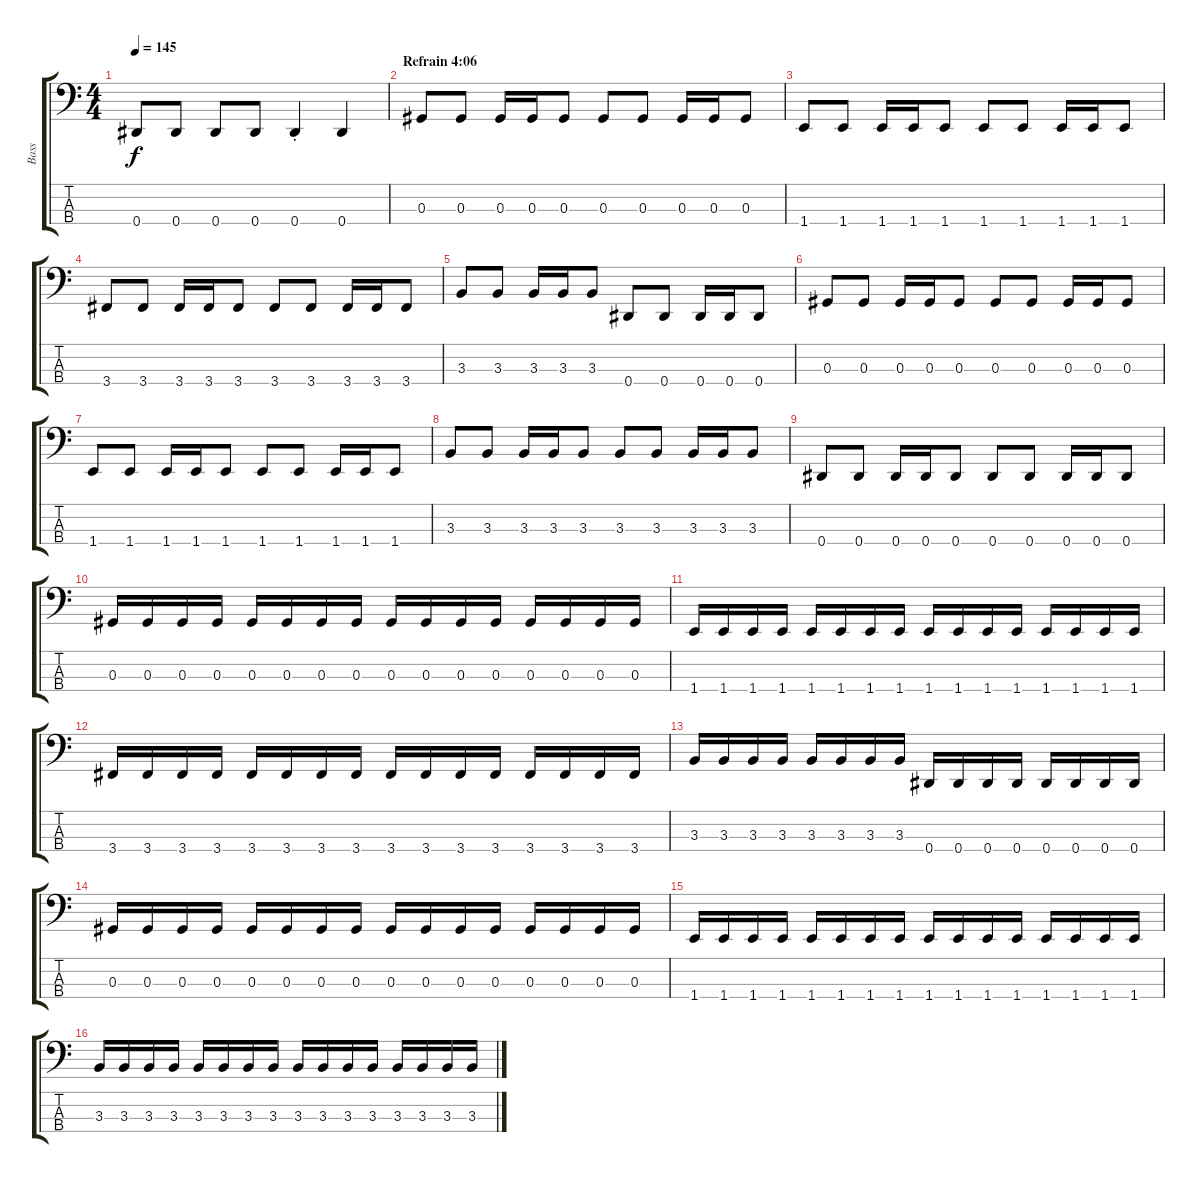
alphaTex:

\track ("Bass" "Bass") {instrument electricbasspick}
\staff {score tabs}
\tuning (Gb2 Db2 Ab1 Eb1) {hide}
\ts (4 4)
\tempo 145
\clef f4
\ks c
0.4.8{dy f} 0.4.8 0.4.8 0.4.8 0.4{st}.4 0.4.4 |
\section ("" "Refrain 4:06")
0.3.8 0.3.8 0.3.16 0.3.16 0.3.8 0.3.8 0.3.8 0.3.16 0.3.16 0.3.8 |
1.4.8 1.4.8 1.4.16 1.4.16 1.4.8 1.4.8 1.4.8 1.4.16 1.4.16 1.4.8 |
3.4.8 3.4.8 3.4.16 3.4.16 3.4.8 3.4.8 3.4.8 3.4.16 3.4.16 3.4.8 |
3.3.8 3.3.8 3.3.16 3.3.16 3.3.8 0.4.8 0.4.8 0.4.16 0.4.16 0.4.8 |
0.3.8 0.3.8 0.3.16 0.3.16 0.3.8 0.3.8 0.3.8 0.3.16 0.3.16 0.3.8 |
1.4.8 1.4.8 1.4.16 1.4.16 1.4.8 1.4.8 1.4.8 1.4.16 1.4.16 1.4.8 |
3.3.8 3.3.8 3.3.16 3.3.16 3.3.8 3.3.8 3.3.8 3.3.16 3.3.16 3.3.8 |
0.4.8 0.4.8 0.4.16 0.4.16 0.4.8 0.4.8 0.4.8 0.4.16 0.4.16 0.4.8 |
0.3.16 0.3.16 0.3.16 0.3.16 0.3.16 0.3.16 0.3.16 0.3.16 0.3.16 0.3.16 0.3.16 0.3.16 0.3.16 0.3.16 0.3.16 0.3.16 |
1.4.16 1.4.16 1.4.16 1.4.16 1.4.16 1.4.16 1.4.16 1.4.16 1.4.16 1.4.16 1.4.16 1.4.16 1.4.16 1.4.16 1.4.16 1.4.16 |
3.4.16 3.4.16 3.4.16 3.4.16 3.4.16 3.4.16 3.4.16 3.4.16 3.4.16 3.4.16 3.4.16 3.4.16 3.4.16 3.4.16 3.4.16 3.4.16 |
3.3.16 3.3.16 3.3.16 3.3.16 3.3.16 3.3.16 3.3.16 3.3.16 0.4.16 0.4.16 0.4.16 0.4.16 0.4.16 0.4.16 0.4.16 0.4.16 |
0.3.16 0.3.16 0.3.16 0.3.16 0.3.16 0.3.16 0.3.16 0.3.16 0.3.16 0.3.16 0.3.16 0.3.16 0.3.16 0.3.16 0.3.16 0.3.16 |
1.4.16 1.4.16 1.4.16 1.4.16 1.4.16 1.4.16 1.4.16 1.4.16 1.4.16 1.4.16 1.4.16 1.4.16 1.4.16 1.4.16 1.4.16 1.4.16 |
3.3.16 3.3.16 3.3.16 3.3.16 3.3.16 3.3.16 3.3.16 3.3.16 3.3.16 3.3.16 3.3.16 3.3.16 3.3.16 3.3.16 3.3.16 3.3.16
